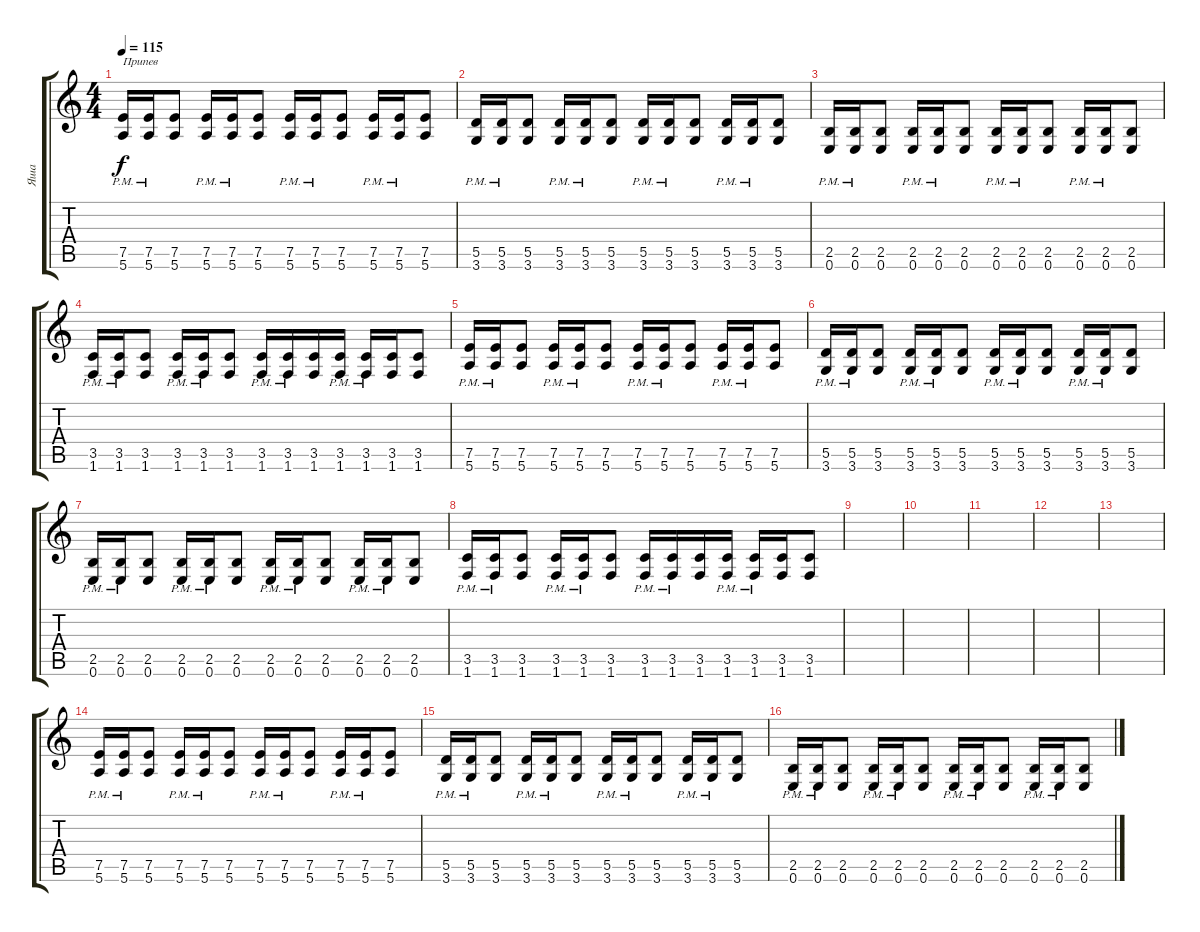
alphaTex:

\track ("Яша" "Яша") {instrument distortionguitar}
\staff {score tabs}
\tuning (E4 B3 G3 D3 A2 E2) {hide}
\ts (4 4)
\tempo 115
\clef g2
\ks c
(7.5 5.6{pm}).16{txt "Припев" dy f} (7.5 5.6{pm}).16 (7.5 5.6).8 (7.5 5.6{pm}).16 (7.5 5.6{pm}).16 (7.5 5.6).8 (7.5 5.6{pm}).16 (7.5 5.6{pm}).16 (7.5 5.6).8 (7.5 5.6{pm}).16 (7.5 5.6{pm}).16 (7.5 5.6).8 |
(5.5 3.6{pm}).16 (5.5 3.6{pm}).16 (5.5 3.6).8 (5.5 3.6{pm}).16 (5.5 3.6{pm}).16 (5.5 3.6).8 (5.5 3.6{pm}).16 (5.5 3.6{pm}).16 (5.5 3.6).8 (5.5 3.6{pm}).16 (5.5 3.6{pm}).16 (5.5 3.6).8 |
(2.5 0.6{pm}).16 (2.5 0.6{pm}).16 (2.5 0.6).8 (2.5 0.6{pm}).16 (2.5 0.6{pm}).16 (2.5 0.6).8 (2.5 0.6{pm}).16 (2.5 0.6{pm}).16 (2.5 0.6).8 (2.5 0.6{pm}).16 (2.5 0.6{pm}).16 (2.5 0.6).8 |
(3.5 1.6{pm}).16 (3.5 1.6{pm}).16 (3.5 1.6).8 (3.5 1.6{pm}).16 (3.5 1.6{pm}).16 (3.5 1.6).8 (3.5 1.6{pm}).16 (3.5 1.6{pm}).16 (3.5 1.6).16 (3.5 1.6{pm}).16 (3.5 1.6{pm}).16 (3.5 1.6).16 (3.5 1.6).8 |
(7.5 5.6{pm}).16 (7.5 5.6{pm}).16 (7.5 5.6).8 (7.5 5.6{pm}).16 (7.5 5.6{pm}).16 (7.5 5.6).8 (7.5 5.6{pm}).16 (7.5 5.6{pm}).16 (7.5 5.6).8 (7.5 5.6{pm}).16 (7.5 5.6{pm}).16 (7.5 5.6).8 |
(5.5 3.6{pm}).16 (5.5 3.6{pm}).16 (5.5 3.6).8 (5.5 3.6{pm}).16 (5.5 3.6{pm}).16 (5.5 3.6).8 (5.5 3.6{pm}).16 (5.5 3.6{pm}).16 (5.5 3.6).8 (5.5 3.6{pm}).16 (5.5 3.6{pm}).16 (5.5 3.6).8 |
(2.5 0.6{pm}).16 (2.5 0.6{pm}).16 (2.5 0.6).8 (2.5 0.6{pm}).16 (2.5 0.6{pm}).16 (2.5 0.6).8 (2.5 0.6{pm}).16 (2.5 0.6{pm}).16 (2.5 0.6).8 (2.5 0.6{pm}).16 (2.5 0.6{pm}).16 (2.5 0.6).8 |
(3.5 1.6{pm}).16 (3.5 1.6{pm}).16 (3.5 1.6).8 (3.5 1.6{pm}).16 (3.5 1.6{pm}).16 (3.5 1.6).8 (3.5 1.6{pm}).16 (3.5 1.6{pm}).16 (3.5 1.6).16 (3.5 1.6{pm}).16 (3.5 1.6{pm}).16 (3.5 1.6).16 (3.5 1.6).8 |
|
|
|
|
|
(7.5 5.6{pm}).16 (7.5 5.6{pm}).16 (7.5 5.6).8 (7.5 5.6{pm}).16 (7.5 5.6{pm}).16 (7.5 5.6).8 (7.5 5.6{pm}).16 (7.5 5.6{pm}).16 (7.5 5.6).8 (7.5 5.6{pm}).16 (7.5 5.6{pm}).16 (7.5 5.6).8 |
(5.5 3.6{pm}).16 (5.5 3.6{pm}).16 (5.5 3.6).8 (5.5 3.6{pm}).16 (5.5 3.6{pm}).16 (5.5 3.6).8 (5.5 3.6{pm}).16 (5.5 3.6{pm}).16 (5.5 3.6).8 (5.5 3.6{pm}).16 (5.5 3.6{pm}).16 (5.5 3.6).8 |
(2.5 0.6{pm}).16 (2.5 0.6{pm}).16 (2.5 0.6).8 (2.5 0.6{pm}).16 (2.5 0.6{pm}).16 (2.5 0.6).8 (2.5 0.6{pm}).16 (2.5 0.6{pm}).16 (2.5 0.6).8 (2.5 0.6{pm}).16 (2.5 0.6{pm}).16 (2.5 0.6).8
